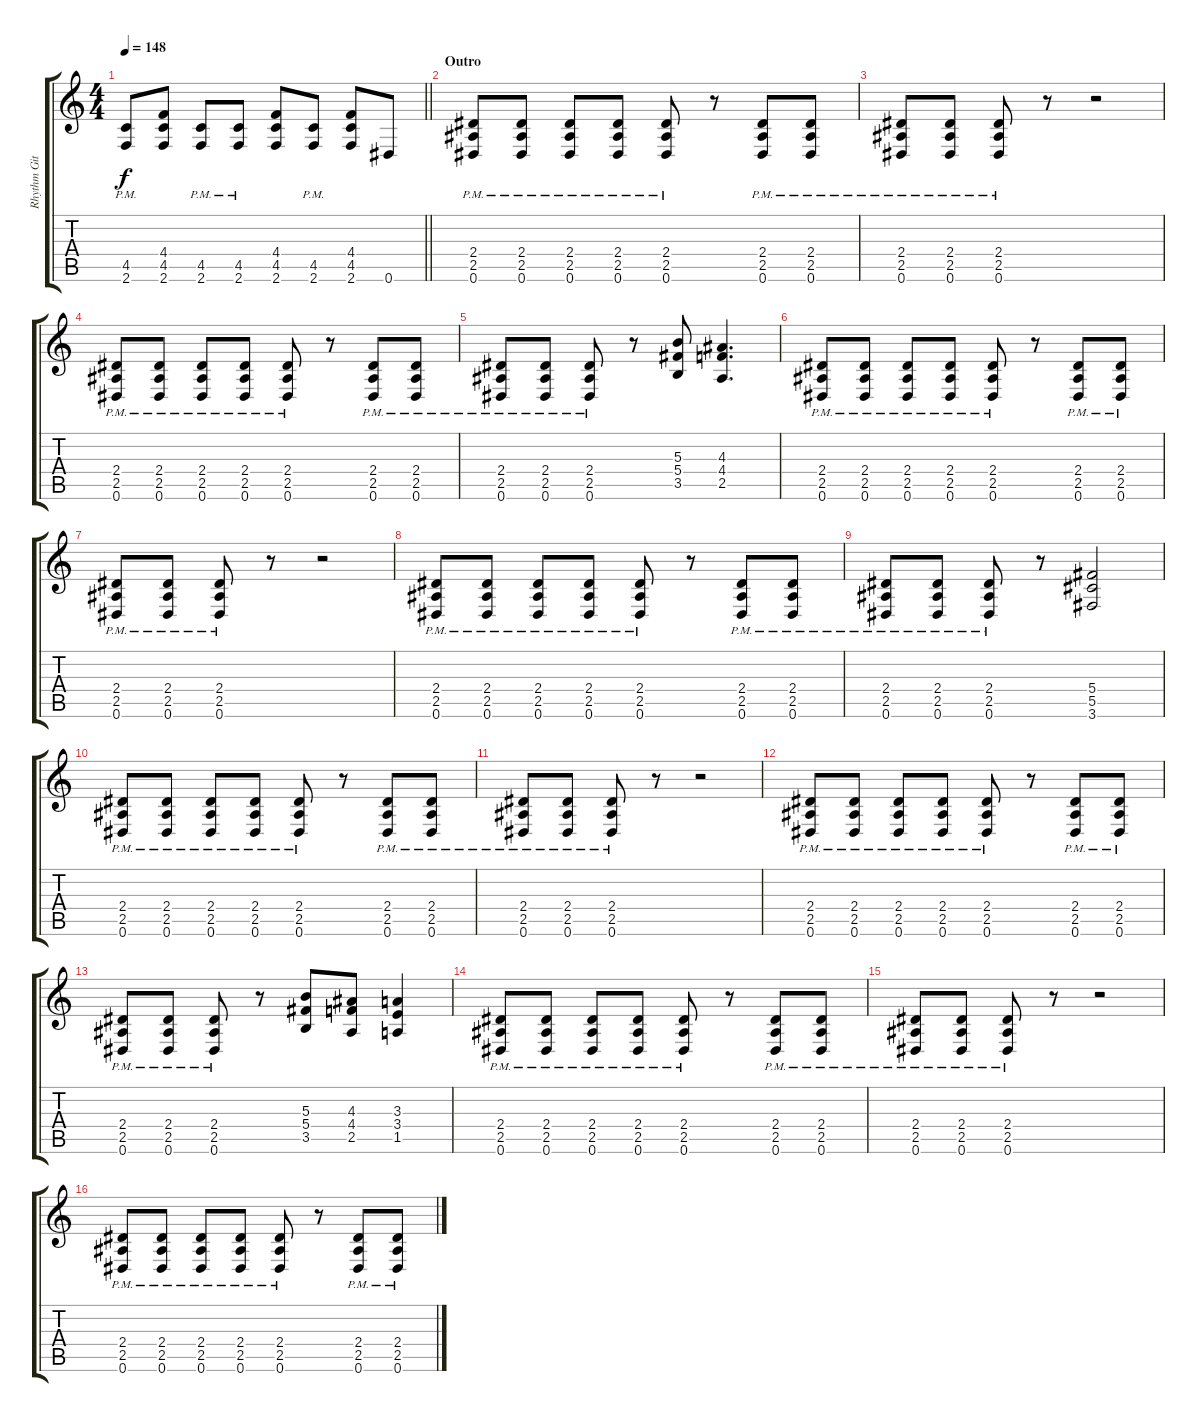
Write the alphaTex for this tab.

\track ("Rhythm Git" "Rhythm Git") {instrument distortionguitar}
\staff {score tabs}
\tuning (Eb4 Bb3 Gb3 Db3 Ab2 Eb2) {hide}
\ts (4 4)
\tempo 148
\clef g2
\barLineRight lightlight
\ks c
(4.5{pm} 2.6{pm}).8{dy f} (4.4 4.5 2.6).8 (4.5{pm} 2.6{pm}).8 (4.5{pm} 2.6{pm}).8 (4.4 4.5 2.6).8 (4.5{pm} 2.6{pm}).8 (4.4 4.5 2.6).8 0.6.8 |
\section ("" "Outro")
(2.4{pm} 2.5{pm} 0.6{pm}).8 (2.4{pm} 2.5{pm} 0.6{pm}).8 (2.4{pm} 2.5{pm} 0.6{pm}).8 (2.4{pm} 2.5{pm} 0.6{pm}).8 (2.4{pm} 2.5{pm} 0.6{pm}).8 r.8 (2.4{pm} 2.5{pm} 0.6{pm}).8 (2.4{pm} 2.5{pm} 0.6{pm}).8 |
(2.4{pm} 2.5{pm} 0.6{pm}).8 (2.4{pm} 2.5{pm} 0.6{pm}).8 (2.4{pm} 2.5{pm} 0.6{pm}).8 r.8 r.2 |
(2.4{pm} 2.5{pm} 0.6{pm}).8 (2.4{pm} 2.5{pm} 0.6{pm}).8 (2.4{pm} 2.5{pm} 0.6{pm}).8 (2.4{pm} 2.5{pm} 0.6{pm}).8 (2.4{pm} 2.5{pm} 0.6{pm}).8 r.8 (2.4{pm} 2.5{pm} 0.6{pm}).8 (2.4{pm} 2.5{pm} 0.6{pm}).8 |
(2.4{pm} 2.5{pm} 0.6{pm}).8 (2.4{pm} 2.5{pm} 0.6{pm}).8 (2.4{pm} 2.5{pm} 0.6{pm}).8 r.8 (5.3 5.4 3.5).8 (4.3 4.4 2.5).4{d} |
(2.4{pm} 2.5{pm} 0.6{pm}).8 (2.4{pm} 2.5{pm} 0.6{pm}).8 (2.4{pm} 2.5{pm} 0.6{pm}).8 (2.4{pm} 2.5{pm} 0.6{pm}).8 (2.4{pm} 2.5{pm} 0.6{pm}).8 r.8 (2.4{pm} 2.5{pm} 0.6{pm}).8 (2.4{pm} 2.5{pm} 0.6{pm}).8 |
(2.4{pm} 2.5{pm} 0.6{pm}).8 (2.4{pm} 2.5{pm} 0.6{pm}).8 (2.4{pm} 2.5{pm} 0.6{pm}).8 r.8 r.2 |
(2.4{pm} 2.5{pm} 0.6{pm}).8 (2.4{pm} 2.5{pm} 0.6{pm}).8 (2.4{pm} 2.5{pm} 0.6{pm}).8 (2.4{pm} 2.5{pm} 0.6{pm}).8 (2.4{pm} 2.5{pm} 0.6{pm}).8 r.8 (2.4{pm} 2.5{pm} 0.6{pm}).8 (2.4{pm} 2.5{pm} 0.6{pm}).8 |
(2.4{pm} 2.5{pm} 0.6{pm}).8 (2.4{pm} 2.5{pm} 0.6{pm}).8 (2.4{pm} 2.5{pm} 0.6{pm}).8 r.8 (5.4 5.5 3.6).2 |
(2.4{pm} 2.5{pm} 0.6{pm}).8 (2.4{pm} 2.5{pm} 0.6{pm}).8 (2.4{pm} 2.5{pm} 0.6{pm}).8 (2.4{pm} 2.5{pm} 0.6{pm}).8 (2.4{pm} 2.5{pm} 0.6{pm}).8 r.8 (2.4{pm} 2.5{pm} 0.6{pm}).8 (2.4{pm} 2.5{pm} 0.6{pm}).8 |
(2.4{pm} 2.5{pm} 0.6{pm}).8 (2.4{pm} 2.5{pm} 0.6{pm}).8 (2.4{pm} 2.5{pm} 0.6{pm}).8 r.8 r.2 |
(2.4{pm} 2.5{pm} 0.6{pm}).8 (2.4{pm} 2.5{pm} 0.6{pm}).8 (2.4{pm} 2.5{pm} 0.6{pm}).8 (2.4{pm} 2.5{pm} 0.6{pm}).8 (2.4{pm} 2.5{pm} 0.6{pm}).8 r.8 (2.4{pm} 2.5{pm} 0.6{pm}).8 (2.4{pm} 2.5{pm} 0.6{pm}).8 |
(2.4{pm} 2.5{pm} 0.6{pm}).8 (2.4{pm} 2.5{pm} 0.6{pm}).8 (2.4{pm} 2.5{pm} 0.6{pm}).8 r.8 (5.3 5.4 3.5).8 (4.3 4.4 2.5).8 (3.3 3.4 1.5).4 |
(2.4{pm} 2.5{pm} 0.6{pm}).8 (2.4{pm} 2.5{pm} 0.6{pm}).8 (2.4{pm} 2.5{pm} 0.6{pm}).8 (2.4{pm} 2.5{pm} 0.6{pm}).8 (2.4{pm} 2.5{pm} 0.6{pm}).8 r.8 (2.4{pm} 2.5{pm} 0.6{pm}).8 (2.4{pm} 2.5{pm} 0.6{pm}).8 |
(2.4{pm} 2.5{pm} 0.6{pm}).8 (2.4{pm} 2.5{pm} 0.6{pm}).8 (2.4{pm} 2.5{pm} 0.6{pm}).8 r.8 r.2 |
(2.4{pm} 2.5{pm} 0.6{pm}).8 (2.4{pm} 2.5{pm} 0.6{pm}).8 (2.4{pm} 2.5{pm} 0.6{pm}).8 (2.4{pm} 2.5{pm} 0.6{pm}).8 (2.4{pm} 2.5{pm} 0.6{pm}).8 r.8 (2.4{pm} 2.5{pm} 0.6{pm}).8 (2.4{pm} 2.5{pm} 0.6{pm}).8
